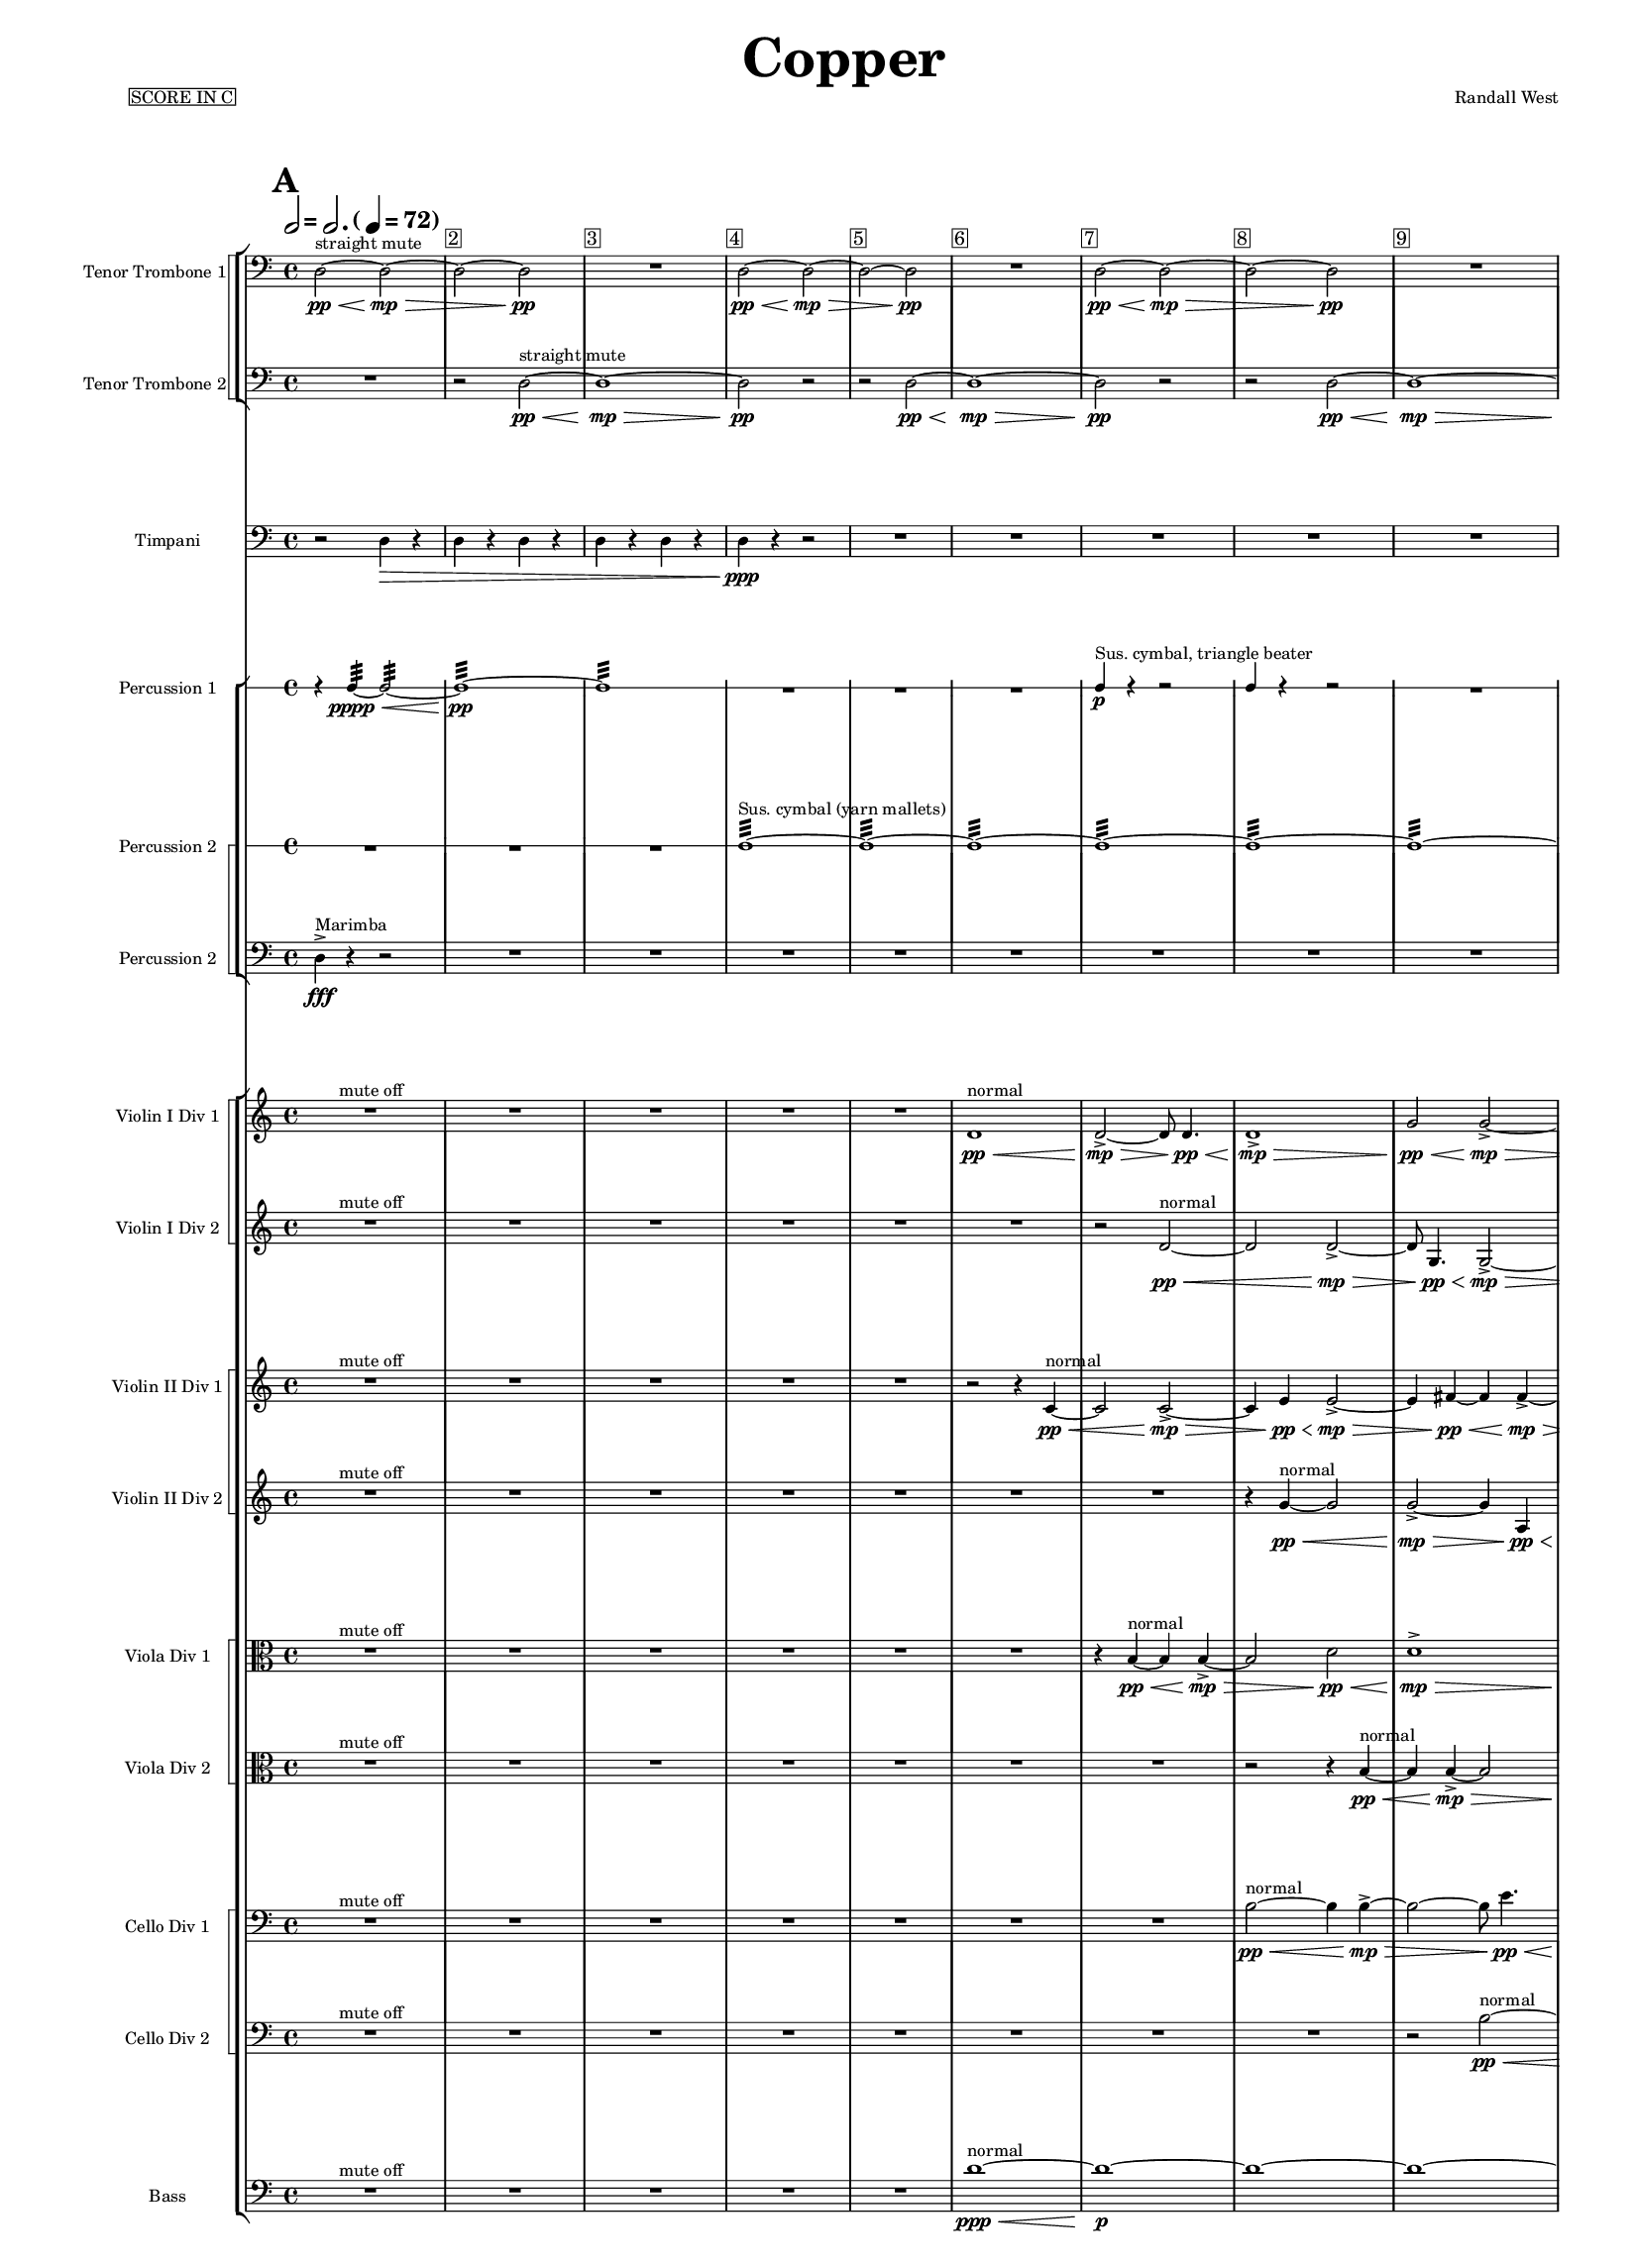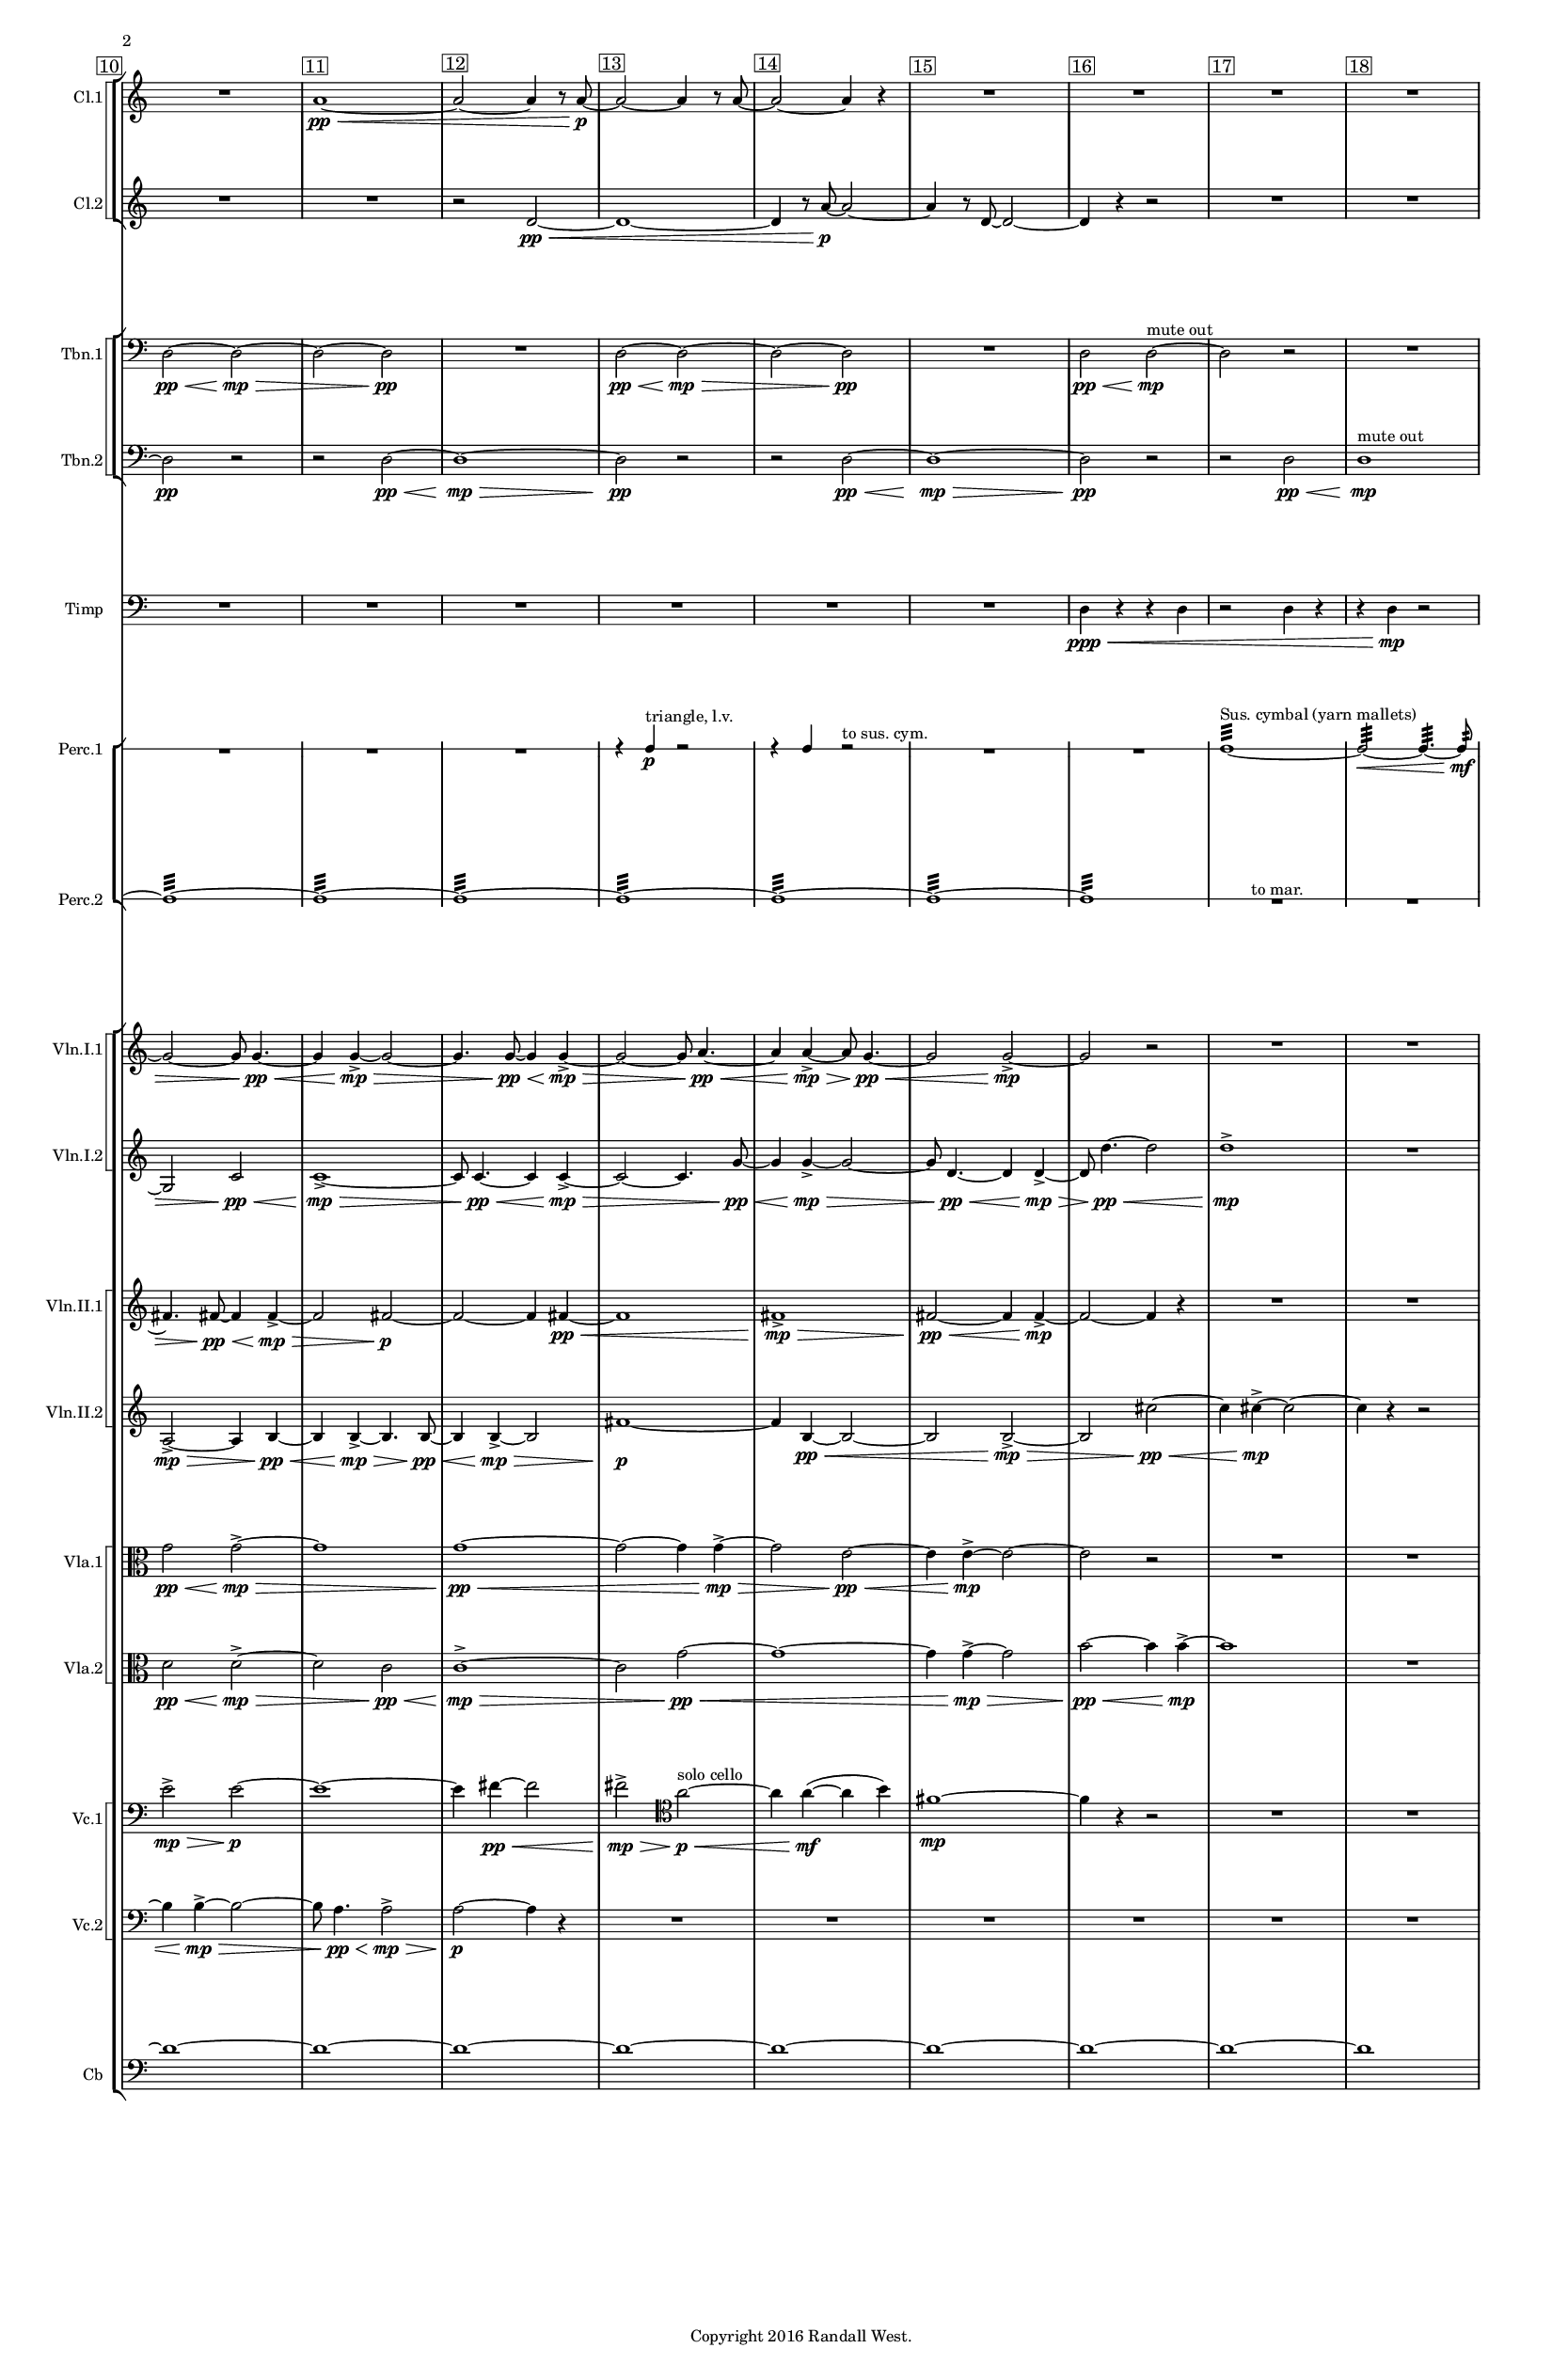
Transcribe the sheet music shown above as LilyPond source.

% 2016-11-23 17:49

\version "2.18.2"
\language "english"

#(set-default-paper-size "tabloid" 'portrait)
#(set-global-staff-size 14.9)

\header {
    composer = "Randall West"
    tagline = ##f
    poet = \markup { \box "SCORE IN C" } %HACKY WAY TO GET SCORE IN C IN THERE !!!!!!
    title = \markup {
        \column {
            \center-align {
                \fontsize #6 {
                    "Copper"
                }
            }
        }
    }
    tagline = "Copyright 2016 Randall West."
}

\paper {
    #(set-paper-size "tabloid")
    %#(set-paper-size "letter")
    left-margin = 22\mm
    system-separator-markup = \slashSeparator
    markup-system-spacing = #'(
        (basic-distance . 0)
        (minimum-distance . 0)
        (padding . 8)
        (stretchability . 0)
    )
    system-system-spacing = #'(
        (basic-distance . 12)
        (minimum-distance . 18)
        (padding . 12)
        (stretchability . 20)
    )
}

\layout {
    \set Score.markFormatter = #format-mark-circle-letters 
    \context {        
        \Score
        
        % \remove "Bar_number_engraver"
        \override BarNumber #'break-visibility = #'#(#f #t #t)
        \override BarNumber #'font-size = #1.2
        \override BarNumber  #'stencil = #(make-stencil-boxer 0.1 0.25 ly:text-interface::print)
        
        \override RehearsalMark #'font-size = #6

    }
    \context {
        \Staff \RemoveEmptyStaves
        \override VerticalAxisGroup #'remove-first = ##t % NOTE: comment this out to show staves on first page
        \override Hairpin #'minimum-length = #6
    }
    \context {
        \RhythmicStaff \RemoveEmptyStaves
        \override VerticalAxisGroup #'remove-first = ##t % NOTE: comment this out to show staves on first page
        \override Hairpin #'minimum-length = #6
    }
    % \context {
    %     \Dynamics
    %     \consists #Measure_counter_engraver
    %     \override MeasureCounter.direction = #DOWN
    %     \override MeasureCounter.font-encoding = #'latin1
    %     \override MeasureCounter.font-shape = #'italic
    %     % to control the distance of the Dynamics context from the staff:
    %     \override VerticalAxisGroup.nonstaff-relatedstaff-spacing.padding = #3
    %     \override MeasureCounter.font-size = #1.2
    %     % NOTE... below causes an error... why?
    %     % \override MeasureCounter.stencil = #(make-stencil-boxer 0.1 0.25 ly:text-interface::print)
    % }
}


\header {}

\layout {}

\paper {}

\score {
    \new Score <<
        \new StaffGroup <<
            \new StaffGroup \with {
                systemStartDelimiter = #'SystemStartSquare
            } <<
                \new Staff {
                    \set Staff.instrumentName = \markup { Piccolo }
                    \set Staff.shortInstrumentName = \markup { Picc. }
                    {
                        \bar "||"
                        \compressFullBarRests
                        \tempo \markup \fontsize #3 { \note #"2" #1 = \note #"2." #1 (\note #"4" #1 = 72) }
                        \accidentalStyle modern-cautionary
                        \mark #1
                        R1 * 18
                    }
                }
                \new Staff {
                    \set Staff.instrumentName = \markup { "Flute 1" }
                    \set Staff.shortInstrumentName = \markup { Fl.1 }
                    {
                        \bar "||"
                        \compressFullBarRests
                        \tempo \markup \fontsize #3 { \note #"2" #1 = \note #"2." #1 (\note #"4" #1 = 72) }
                        \accidentalStyle modern-cautionary
                        \mark #1
                        R1 * 18
                    }
                }
                \new Staff {
                    \set Staff.instrumentName = \markup { "Flute 2" }
                    \set Staff.shortInstrumentName = \markup { Fl.2 }
                    {
                        \bar "||"
                        \compressFullBarRests
                        \tempo \markup \fontsize #3 { \note #"2" #1 = \note #"2." #1 (\note #"4" #1 = 72) }
                        \accidentalStyle modern-cautionary
                        \mark #1
                        R1 * 18
                    }
                }
            >>
            \new StaffGroup \with {
                systemStartDelimiter = #'SystemStartSquare
            } <<
                \new Staff {
                    \set Staff.instrumentName = \markup { "Oboe 1" }
                    \set Staff.shortInstrumentName = \markup { Ob.1 }
                    {
                        \bar "||"
                        \compressFullBarRests
                        \tempo \markup \fontsize #3 { \note #"2" #1 = \note #"2." #1 (\note #"4" #1 = 72) }
                        \accidentalStyle modern-cautionary
                        \mark #1
                        R1 * 18
                    }
                }
                \new Staff {
                    \set Staff.instrumentName = \markup { "Oboe 2" }
                    \set Staff.shortInstrumentName = \markup { Ob.2 }
                    {
                        \bar "||"
                        \compressFullBarRests
                        \tempo \markup \fontsize #3 { \note #"2" #1 = \note #"2." #1 (\note #"4" #1 = 72) }
                        \accidentalStyle modern-cautionary
                        \mark #1
                        R1 * 18
                    }
                }
            >>
            \new StaffGroup \with {
                systemStartDelimiter = #'SystemStartSquare
            } <<
                \new Staff {
                    \set Staff.instrumentName = \markup { "Clarinet 1" }
                    \set Staff.shortInstrumentName = \markup { Cl.1 }
                    {
                        \bar "||"
                        \compressFullBarRests
                        \tempo \markup \fontsize #3 { \note #"2" #1 = \note #"2." #1 (\note #"4" #1 = 72) }
                        \accidentalStyle modern-cautionary
                        {
                            \mark #1
                            \mark #1
                            R1 * 10
                        }
                        a'1 \pp ~ \<
                        a'2 ~
                        a'4
                        r8
                        a'8 \p ~
                        a'2 ~
                        a'4
                        r8
                        a'8 ~
                        a'2 ~
                        a'4
                        r4
                        {
                            R1 * 4
                        }
                    }
                }
                \new Staff {
                    \set Staff.instrumentName = \markup { "Clarinet 2" }
                    \set Staff.shortInstrumentName = \markup { Cl.2 }
                    {
                        \bar "||"
                        \compressFullBarRests
                        \tempo \markup \fontsize #3 { \note #"2" #1 = \note #"2." #1 (\note #"4" #1 = 72) }
                        \accidentalStyle modern-cautionary
                        {
                            \mark #1
                            \mark #1
                            R1 * 11
                        }
                        r2
                        d'2 \pp ~ \<
                        d'1 ~
                        d'4
                        r8
                        a'8 \p ~
                        a'2 ~
                        a'4
                        r8
                        d'8 ~
                        d'2 ~
                        d'4
                        r4
                        r2
                        {
                            R1 * 2
                        }
                    }
                }
            >>
            \new StaffGroup \with {
                systemStartDelimiter = #'SystemStartSquare
            } <<
                \new Staff {
                    \clef "bass"
                    \set Staff.instrumentName = \markup { "Bassoon 1" }
                    \set Staff.shortInstrumentName = \markup { Bsn.1 }
                    {
                        \bar "||"
                        \compressFullBarRests
                        \tempo \markup \fontsize #3 { \note #"2" #1 = \note #"2." #1 (\note #"4" #1 = 72) }
                        \accidentalStyle modern-cautionary
                        \mark #1
                        R1 * 18
                    }
                }
                \new Staff {
                    \clef "bass"
                    \set Staff.instrumentName = \markup { "Bassoon 2" }
                    \set Staff.shortInstrumentName = \markup { Bsn.2 }
                    {
                        \bar "||"
                        \compressFullBarRests
                        \tempo \markup \fontsize #3 { \note #"2" #1 = \note #"2." #1 (\note #"4" #1 = 72) }
                        \accidentalStyle modern-cautionary
                        \mark #1
                        R1 * 18
                    }
                }
            >>
        >>
        \new StaffGroup <<
            \new StaffGroup \with {
                systemStartDelimiter = #'SystemStartSquare
            } <<
                \new Staff {
                    \set Staff.instrumentName = \markup { "Horn in F 1" }
                    \set Staff.shortInstrumentName = \markup { Hn.1 }
                    {
                        \bar "||"
                        \compressFullBarRests
                        \tempo \markup \fontsize #3 { \note #"2" #1 = \note #"2." #1 (\note #"4" #1 = 72) }
                        \accidentalStyle modern-cautionary
                        \mark #1
                        R1 * 18
                    }
                }
                \new Staff {
                    \set Staff.instrumentName = \markup { "Horn in F 2" }
                    \set Staff.shortInstrumentName = \markup { Hn.2 }
                    {
                        \bar "||"
                        \compressFullBarRests
                        \tempo \markup \fontsize #3 { \note #"2" #1 = \note #"2." #1 (\note #"4" #1 = 72) }
                        \accidentalStyle modern-cautionary
                        \mark #1
                        R1 * 18
                    }
                }
            >>
            \new StaffGroup \with {
                systemStartDelimiter = #'SystemStartSquare
            } <<
                \new Staff {
                    \set Staff.instrumentName = \markup { "Trumpet in C 1" }
                    \set Staff.shortInstrumentName = \markup { Tpt.1 }
                    {
                        \bar "||"
                        \compressFullBarRests
                        \tempo \markup \fontsize #3 { \note #"2" #1 = \note #"2." #1 (\note #"4" #1 = 72) }
                        \accidentalStyle modern-cautionary
                        \mark #1
                        R1 * 18
                    }
                }
                \new Staff {
                    \set Staff.instrumentName = \markup { "Trumpet in C 2" }
                    \set Staff.shortInstrumentName = \markup { Tpt.2 }
                    {
                        \bar "||"
                        \compressFullBarRests
                        \tempo \markup \fontsize #3 { \note #"2" #1 = \note #"2." #1 (\note #"4" #1 = 72) }
                        \accidentalStyle modern-cautionary
                        \mark #1
                        R1 * 18
                    }
                }
            >>
            \new StaffGroup \with {
                systemStartDelimiter = #'SystemStartSquare
            } <<
                \new Staff {
                    \clef "bass"
                    \set Staff.instrumentName = \markup { "Tenor Trombone 1" }
                    \set Staff.shortInstrumentName = \markup { Tbn.1 }
                    {
                        \bar "||"
                        \compressFullBarRests
                        \tempo \markup \fontsize #3 { \note #"2" #1 = \note #"2." #1 (\note #"4" #1 = 72) }
                        \accidentalStyle modern-cautionary
                        \mark #1
                        d2 \pp ~ \< ^ \markup { "straight mute" }
                        d2 \mp ~ ~ \>
                        d2 ~
                        d2 \pp
                        {
                            R1 * 1
                        }
                        d2 \pp ~ \<
                        d2 \mp ~ ~ \>
                        d2 ~
                        d2 \pp
                        {
                            R1 * 1
                        }
                        d2 \pp ~ \<
                        d2 \mp ~ ~ \>
                        d2 ~
                        d2 \pp
                        {
                            R1 * 1
                        }
                        d2 \pp ~ \<
                        d2 \mp ~ ~ \>
                        d2 ~
                        d2 \pp
                        {
                            R1 * 1
                        }
                        d2 \pp ~ \<
                        d2 \mp ~ ~ \>
                        d2 ~
                        d2 \pp
                        {
                            R1 * 1
                        }
                        d2 \pp \<
                        d2 \mp ~ ^ \markup { "mute out" }
                        d2
                        r2
                        {
                            R1 * 1
                        }
                    }
                }
                \new Staff {
                    \clef "bass"
                    \set Staff.instrumentName = \markup { "Tenor Trombone 2" }
                    \set Staff.shortInstrumentName = \markup { Tbn.2 }
                    {
                        \bar "||"
                        \compressFullBarRests
                        \tempo \markup \fontsize #3 { \note #"2" #1 = \note #"2." #1 (\note #"4" #1 = 72) }
                        \accidentalStyle modern-cautionary
                        {
                            \mark #1
                            \mark #1
                            R1 * 1
                        }
                        r2
                        d2 \pp ~ \< ^ \markup { "straight mute" }
                        d1 \mp ~ \>
                        d2 \pp
                        r2
                        r2
                        d2 \pp ~ \<
                        d1 \mp ~ \>
                        d2 \pp
                        r2
                        r2
                        d2 \pp ~ \<
                        d1 \mp ~ \>
                        d2 \pp
                        r2
                        r2
                        d2 \pp ~ \<
                        d1 \mp ~ \>
                        d2 \pp
                        r2
                        r2
                        d2 \pp ~ \<
                        d1 \mp ~ \>
                        d2 \pp
                        r2
                        r2
                        d2 \pp \<
                        d1 \mp ^ \markup { "mute out" }
                    }
                }
            >>
            \new Staff {
                \clef "bass"
                \set Staff.instrumentName = \markup { Tuba }
                \set Staff.shortInstrumentName = \markup { Tba }
                {
                    \bar "||"
                    \compressFullBarRests
                    \tempo \markup \fontsize #3 { \note #"2" #1 = \note #"2." #1 (\note #"4" #1 = 72) }
                    \accidentalStyle modern-cautionary
                    \mark #1
                    R1 * 18
                }
            }
        >>
        \new Staff {
            \clef "bass"
            \set Staff.instrumentName = \markup { Timpani }
            \set Staff.shortInstrumentName = \markup { Timp }
            {
                \bar "||"
                \compressFullBarRests
                \tempo \markup \fontsize #3 { \note #"2" #1 = \note #"2." #1 (\note #"4" #1 = 72) }
                \accidentalStyle modern-cautionary
                \mark #1
                r2
                d4 \>
                r4
                d4
                r4
                d4
                r4
                d4
                r4
                d4
                r4
                d4 \ppp
                r4
                r2
                R1 * 11
                d4 \ppp \<
                r4
                r4
                d4
                r2
                d4
                r4
                r4
                d4 \mp
                r2
            }
        }
        \new StaffGroup <<
            \new RhythmicStaff {
                \clef "percussion"
                \set Staff.instrumentName = \markup { "Percussion 1" }
                \set Staff.shortInstrumentName = \markup { Perc.1 }
                {
                    \bar "||"
                    \compressFullBarRests
                    \tempo \markup \fontsize #3 { \note #"2" #1 = \note #"2." #1 (\note #"4" #1 = 72) }
                    \accidentalStyle modern-cautionary
                    \mark #1
                    r4
                    c4 :32 \pppp ~ \<
                    c2 :32 ~
                    c1 :32 \pp ~
                    c1 :32
                    R1 * 3
                    c4 \p ^ \markup { "Sus. cymbal, triangle beater" }
                    r4
                    r2
                    c4
                    r4
                    r2
                    R1 * 4
                    r4
                    c4 \p ^ \markup { "triangle, l.v." }
                    r2
                    r4
                    c4
                    r2 ^ \markup { "to sus. cym." }
                    R1 * 2
                    c1 :32 ~ ^ \markup { "Sus. cymbal (yarn mallets) " }
                    c2 :32 ~ \<
                    c4. :32 ~
                    c8 :32 \mf
                }
            }
            \new StaffGroup \with {
                systemStartDelimiter = #'SystemStartSquare
            } <<
                \new RhythmicStaff {
                    \clef "percussion"
                    \set Staff.instrumentName = \markup { "Percussion 2" }
                    \set Staff.shortInstrumentName = \markup { Perc.2 }
                    {
                        \bar "||"
                        \compressFullBarRests
                        \tempo \markup \fontsize #3 { \note #"2" #1 = \note #"2." #1 (\note #"4" #1 = 72) }
                        \accidentalStyle modern-cautionary
                        \mark #1
                        R1 * 3
                        c1 :32 ~ ^ \markup { "Sus. cymbal (yarn mallets)" }
                        c1 :32 ~
                        c1 :32 ~
                        c1 :32 ~
                        c1 :32 ~
                        c1 :32 ~
                        c1 :32 ~
                        c1 :32 ~
                        c1 :32 ~
                        c1 :32 ~
                        c1 :32 ~
                        c1 :32 ~
                        c1 :32
                        R1 ^ \markup { "to mar." }
                        R1
                    }
                }
                \new Staff {
                    \set Staff.instrumentName = \markup { "Percussion 2" }
                    \set Staff.shortInstrumentName = \markup { Perc.2 }
                    {
                        \bar "||"
                        \compressFullBarRests
                        \tempo \markup \fontsize #3 { \note #"2" #1 = \note #"2." #1 (\note #"4" #1 = 72) }
                        \accidentalStyle modern-cautionary
                        \clef "bass"
                        \mark #1
                        d4 -\accent \fff ^ \markup { Marimba }
                        r4
                        r2
                        R1 * 17
                    }
                }
            >>
        >>
        \new PianoStaff <<
            \set PianoStaff.instrumentName = \markup { Harp }
            \set PianoStaff.shortInstrumentName = \markup { Hp. }
            \new Staff {
                {
                    \bar "||"
                    \compressFullBarRests
                    \tempo \markup \fontsize #3 { \note #"2" #1 = \note #"2." #1 (\note #"4" #1 = 72) }
                    \accidentalStyle modern-cautionary
                    \mark #1
                    R1 * 18
                }
            }
            \new Staff {
                \clef "bass"
                {
                    \bar "||"
                    \compressFullBarRests
                    \tempo \markup \fontsize #3 { \note #"2" #1 = \note #"2." #1 (\note #"4" #1 = 72) }
                    \accidentalStyle modern-cautionary
                    \mark #1
                    R1 * 18
                }
            }
        >>
        \new PianoStaff <<
            \set PianoStaff.instrumentName = \markup { Piano }
            \set PianoStaff.shortInstrumentName = \markup { Pno. }
            \new Staff {
                {
                    \bar "||"
                    \compressFullBarRests
                    \tempo \markup \fontsize #3 { \note #"2" #1 = \note #"2." #1 (\note #"4" #1 = 72) }
                    \accidentalStyle modern-cautionary
                    \mark #1
                    R1 * 18
                }
            }
            \new Staff {
                \clef "bass"
                {
                    \bar "||"
                    \compressFullBarRests
                    \tempo \markup \fontsize #3 { \note #"2" #1 = \note #"2." #1 (\note #"4" #1 = 72) }
                    \accidentalStyle modern-cautionary
                    \mark #1
                    R1 * 18
                }
            }
        >>
        \new StaffGroup <<
            \new StaffGroup \with {
                systemStartDelimiter = #'SystemStartSquare
            } <<
                \new Staff {
                    \set Staff.instrumentName = \markup { "Violin I Div 1" }
                    \set Staff.shortInstrumentName = \markup { Vln.I.1 }
                    {
                        \bar "||"
                        \compressFullBarRests
                        \tempo \markup \fontsize #3 { \note #"2" #1 = \note #"2." #1 (\note #"4" #1 = 72) }
                        \accidentalStyle modern-cautionary
                        {
                            \mark #1
                            \mark #1
                            R1 * 5 ^ \markup { "mute off" }
                        }
                        d'1 \pp \< ^ \markup { normal }
                        d'2 -\accent \mp ~ \>
                        d'8
                        d'4. \pp \<
                        d'1 -\accent \mp \>
                        g'2 \pp \<
                        g'2 -\accent \mp ~ \>
                        g'2 ~
                        g'8
                        g'4. \pp ~ \<
                        g'4
                        g'4 -\accent \mp ~ \>
                        g'2 ~
                        g'4.
                        g'8 \pp ~ \<
                        g'4
                        g'4 -\accent \mp ~ \>
                        g'2 ~
                        g'8
                        a'4. \pp ~ \<
                        a'4
                        a'4 -\accent \mp ~ \>
                        a'8
                        g'4. \pp ~ \<
                        g'2
                        g'2 -\accent \mp ~
                        g'2
                        r2
                        {
                            R1 * 2
                        }
                    }
                }
                \new Staff {
                    \set Staff.instrumentName = \markup { "Violin I Div 2" }
                    \set Staff.shortInstrumentName = \markup { Vln.I.2 }
                    {
                        \bar "||"
                        \compressFullBarRests
                        \tempo \markup \fontsize #3 { \note #"2" #1 = \note #"2." #1 (\note #"4" #1 = 72) }
                        \accidentalStyle modern-cautionary
                        {
                            \mark #1
                            \mark #1
                            R1 * 6 ^ \markup { "mute off" }
                        }
                        r2
                        d'2 \pp ~ \< ^ \markup { normal }
                        d'2
                        d'2 -\accent \mp ~ \>
                        d'8
                        g4. \pp \<
                        g2 -\accent \mp ~ \>
                        g2
                        c'2 \pp \<
                        c'1 -\accent \mp ~ \>
                        c'8
                        c'4. \pp ~ \<
                        c'4
                        c'4 -\accent \mp ~ \>
                        c'2 ~
                        c'4.
                        g'8 \pp ~ \<
                        g'4
                        g'4 -\accent \mp ~ \>
                        g'2 ~
                        g'8
                        d'4. \pp ~ \<
                        d'4
                        d'4 -\accent \mp ~ \>
                        d'8
                        d''4. \pp ~ \<
                        d''2
                        d''1 -\accent \mp
                        {
                            R1 * 1
                        }
                    }
                }
            >>
            \new StaffGroup \with {
                systemStartDelimiter = #'SystemStartSquare
            } <<
                \new Staff {
                    \set Staff.instrumentName = \markup { "Violin II Div 1" }
                    \set Staff.shortInstrumentName = \markup { Vln.II.1 }
                    {
                        \bar "||"
                        \compressFullBarRests
                        \tempo \markup \fontsize #3 { \note #"2" #1 = \note #"2." #1 (\note #"4" #1 = 72) }
                        \accidentalStyle modern-cautionary
                        {
                            \mark #1
                            \mark #1
                            R1 * 5 ^ \markup { "mute off" }
                        }
                        r2
                        r4
                        c'4 \pp ~ \< ^ \markup { normal }
                        c'2
                        c'2 -\accent \mp ~ \>
                        c'4
                        e'4 \pp \<
                        e'2 -\accent \mp ~ \>
                        e'4
                        fs'4 \pp ~ \<
                        fs'4
                        fs'4 -\accent \mp ~ \>
                        fs'4.
                        fs'8 \pp ~ \<
                        fs'4
                        fs'4 -\accent \mp ~ \>
                        fs'2
                        fs'2 \p ~
                        fs'2 ~
                        fs'4
                        fs'4 \pp ~ \<
                        fs'1
                        fs'1 -\accent \mp \>
                        fs'2 \pp ~ \<
                        fs'4
                        fs'4 -\accent \mp ~
                        fs'2 ~
                        fs'4
                        r4
                        {
                            R1 * 2
                        }
                    }
                }
                \new Staff {
                    \set Staff.instrumentName = \markup { "Violin II Div 2" }
                    \set Staff.shortInstrumentName = \markup { Vln.II.2 }
                    {
                        \bar "||"
                        \compressFullBarRests
                        \tempo \markup \fontsize #3 { \note #"2" #1 = \note #"2." #1 (\note #"4" #1 = 72) }
                        \accidentalStyle modern-cautionary
                        {
                            \mark #1
                            \mark #1
                            R1 * 7 ^ \markup { "mute off" }
                        }
                        r4
                        g'4 \pp ~ \< ^ \markup { normal }
                        g'2
                        g'2 -\accent \mp ~ \>
                        g'4
                        a4 \pp \<
                        a2 -\accent \mp ~ \>
                        a4
                        b4 \pp ~ \<
                        b4
                        b4 -\accent \mp ~ \>
                        b4.
                        b8 \pp ~ \<
                        b4
                        b4 -\accent \mp ~ \>
                        b2
                        fs'1 \p ~
                        fs'4
                        b4 \pp ~ \<
                        b2 ~
                        b2
                        b2 -\accent \mp ~ \>
                        b2
                        cs''2 \pp ~ \<
                        cs''4
                        cs''4 -\accent \mp ~
                        cs''2 ~
                        cs''4
                        r4
                        r2
                    }
                }
            >>
            \new StaffGroup \with {
                systemStartDelimiter = #'SystemStartSquare
            } <<
                \new Staff {
                    \clef "alto"
                    \set Staff.instrumentName = \markup { "Viola Div 1" }
                    \set Staff.shortInstrumentName = \markup { Vla.1 }
                    {
                        \bar "||"
                        \compressFullBarRests
                        \tempo \markup \fontsize #3 { \note #"2" #1 = \note #"2." #1 (\note #"4" #1 = 72) }
                        \accidentalStyle modern-cautionary
                        {
                            \mark #1
                            \mark #1
                            R1 * 6 ^ \markup { "mute off" }
                        }
                        r4
                        b4 \pp ~ \< ^ \markup { normal }
                        b4
                        b4 -\accent \mp ~ \>
                        b2
                        d'2 \pp \<
                        d'1 -\accent \mp \>
                        g'2 \pp \<
                        g'2 -\accent \mp ~ \>
                        g'1
                        g'1 \pp ~ \<
                        g'2 ~
                        g'4
                        g'4 -\accent \mp ~ \>
                        g'2
                        e'2 \pp ~ \<
                        e'4
                        e'4 -\accent \mp ~
                        e'2 ~
                        e'2
                        r2
                        {
                            R1 * 2
                        }
                    }
                }
                \new Staff {
                    \clef "alto"
                    \set Staff.instrumentName = \markup { "Viola Div 2" }
                    \set Staff.shortInstrumentName = \markup { Vla.2 }
                    {
                        \bar "||"
                        \compressFullBarRests
                        \tempo \markup \fontsize #3 { \note #"2" #1 = \note #"2." #1 (\note #"4" #1 = 72) }
                        \accidentalStyle modern-cautionary
                        {
                            \mark #1
                            \mark #1
                            R1 * 7 ^ \markup { "mute off" }
                        }
                        r2
                        r4
                        b4 \pp ~ \< ^ \markup { normal }
                        b4
                        b4 -\accent \mp ~ \>
                        b2
                        d'2 \pp \<
                        d'2 -\accent \mp ~ \>
                        d'2
                        c'2 \pp \<
                        c'1 -\accent \mp ~ \>
                        c'2
                        g'2 \pp ~ \<
                        g'1 ~
                        g'4
                        g'4 -\accent \mp ~ \>
                        g'2
                        b'2 \pp ~ \<
                        b'4
                        b'4 -\accent \mp ~
                        b'1
                        {
                            R1 * 1
                        }
                    }
                }
            >>
            \new StaffGroup \with {
                systemStartDelimiter = #'SystemStartSquare
            } <<
                \new Staff {
                    \clef "bass"
                    \set Staff.instrumentName = \markup { "Cello Div 1" }
                    \set Staff.shortInstrumentName = \markup { Vc.1 }
                    {
                        \bar "||"
                        \compressFullBarRests
                        \tempo \markup \fontsize #3 { \note #"2" #1 = \note #"2." #1 (\note #"4" #1 = 72) }
                        \accidentalStyle modern-cautionary
                        {
                            \mark #1
                            \mark #1
                            R1 * 7 ^ \markup { "mute off" }
                        }
                        b2 \pp ~ \< ^ \markup { normal }
                        b4
                        b4 -\accent \mp ~ \>
                        b2 ~
                        b8
                        e'4. \pp \<
                        e'2 -\accent \mp \>
                        e'2 \p ~
                        e'1 ~
                        e'4
                        fs'4 \pp ~ \<
                        fs'2
                        fs'2 -\accent \mp \>
                        \clef tenor
                        a'2 \p ~ \< ^ \markup { "solo cello" }
                        a'4
                        a'4 \mf ~ (
                        a'4
                        b'4 )
                        fs'1 \mp ~
                        fs'4
                        r4
                        r2
                        {
                            R1 * 2
                        }
                    }
                }
                \new Staff {
                    \clef "bass"
                    \set Staff.instrumentName = \markup { "Cello Div 2" }
                    \set Staff.shortInstrumentName = \markup { Vc.2 }
                    {
                        \bar "||"
                        \compressFullBarRests
                        \tempo \markup \fontsize #3 { \note #"2" #1 = \note #"2." #1 (\note #"4" #1 = 72) }
                        \accidentalStyle modern-cautionary
                        {
                            \mark #1
                            \mark #1
                            R1 * 8 ^ \markup { "mute off" }
                        }
                        r2
                        b2 \pp ~ \< ^ \markup { normal }
                        b4
                        b4 -\accent \mp ~ \>
                        b2 ~
                        b8
                        a4. \pp \<
                        a2 -\accent \mp \>
                        a2 \p ~
                        a4
                        r4
                        {
                            R1 * 6
                        }
                    }
                }
            >>
            \new Staff {
                \clef "bass"
                \set Staff.instrumentName = \markup { Bass }
                \set Staff.shortInstrumentName = \markup { Cb }
                {
                    \bar "||"
                    \compressFullBarRests
                    \tempo \markup \fontsize #3 { \note #"2" #1 = \note #"2." #1 (\note #"4" #1 = 72) }
                    \accidentalStyle modern-cautionary
                    \mark #1
                    R1 ^ \markup { "mute off" }
                    R1 * 4
                    \clef "bass"
                    d'1 \ppp ~ \< ^ \markup { normal }
                    d'1 \p ~
                    d'1 ~
                    d'1 ~
                    d'1 ~
                    d'1 ~
                    d'1 ~
                    d'1 ~
                    d'1 ~
                    d'1 ~
                    d'1 ~
                    d'1 ~
                    d'1
                }
            }
        >>
        \new StaffGroup <<
            \new Staff {
                \set Staff.instrumentName = \markup { "Line 1" }
                \set Staff.shortInstrumentName = \markup { 1: }
            }
            \new Staff {
                \set Staff.instrumentName = \markup { "Line 2" }
                \set Staff.shortInstrumentName = \markup { 2: }
            }
            \new Staff {
                \set Staff.instrumentName = \markup { "Line 3" }
                \set Staff.shortInstrumentName = \markup { 3: }
            }
            \new Staff {
                \set Staff.instrumentName = \markup { "Line 4" }
                \set Staff.shortInstrumentName = \markup { 4: }
            }
            \new Staff {
                \set Staff.instrumentName = \markup { "Line 5" }
                \set Staff.shortInstrumentName = \markup { 5: }
            }
            \new Staff {
                \set Staff.instrumentName = \markup { "Line 6" }
                \set Staff.shortInstrumentName = \markup { 6: }
            }
            \new Staff {
                \set Staff.instrumentName = \markup { "Line 7" }
                \set Staff.shortInstrumentName = \markup { 7: }
            }
            \new Staff {
                \set Staff.instrumentName = \markup { "Line 8" }
                \set Staff.shortInstrumentName = \markup { 8: }
            }
            \new Staff {
                \set Staff.instrumentName = \markup { "Line 9" }
                \set Staff.shortInstrumentName = \markup { 9: }
            }
            \new Staff {
                \clef "bass"
                \set Staff.instrumentName = \markup { "Drone 0" }
                \set Staff.shortInstrumentName = \markup { 0: }
            }
            \new Staff {
                \clef "bass"
                \set Staff.instrumentName = \markup { "Drone 10" }
                \set Staff.shortInstrumentName = \markup { 10: }
            }
        >>
    >>
}